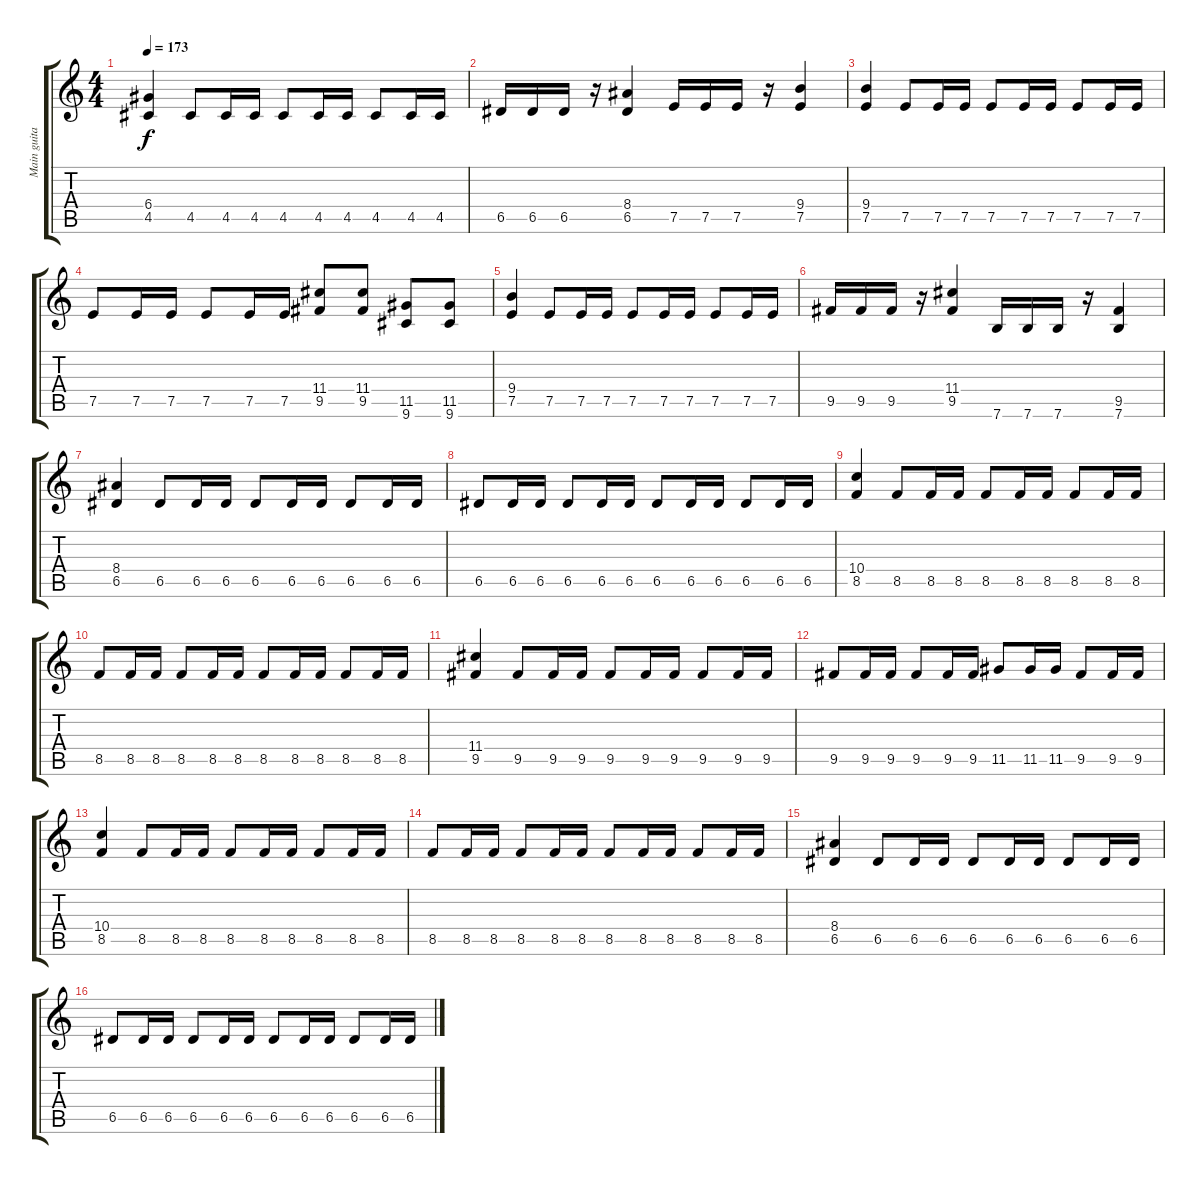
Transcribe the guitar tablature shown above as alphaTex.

\track ("Main guitar" "Main guita") {instrument distortionguitar}
\staff {score tabs}
\tuning (E4 B3 G3 D3 A2 E2) {hide}
\ts (4 4)
\tempo 173
\clef g2
\ks c
(6.4 4.5).4{dy f} 4.5.8 4.5.16 4.5.16 4.5.8 4.5.16 4.5.16 4.5.8 4.5.16 4.5.16 |
6.5.16 6.5.16 6.5.16 r.16 (8.4 6.5).4 7.5.16 7.5.16 7.5.16 r.16 (9.4 7.5).4 |
(9.4 7.5).4 7.5.8 7.5.16 7.5.16 7.5.8 7.5.16 7.5.16 7.5.8 7.5.16 7.5.16 |
7.5.8 7.5.16 7.5.16 7.5.8 7.5.16 7.5.16 (11.4 9.5).8 (11.4 9.5).8 (11.5 9.6).8 (11.5 9.6).8 |
(9.4 7.5).4 7.5.8 7.5.16 7.5.16 7.5.8 7.5.16 7.5.16 7.5.8 7.5.16 7.5.16 |
9.5.16 9.5.16 9.5.16 r.16 (11.4 9.5).4 7.6.16 7.6.16 7.6.16 r.16 (9.5 7.6).4 |
(8.4 6.5).4 6.5.8 6.5.16 6.5.16 6.5.8 6.5.16 6.5.16 6.5.8 6.5.16 6.5.16 |
6.5.8 6.5.16 6.5.16 6.5.8 6.5.16 6.5.16 6.5.8 6.5.16 6.5.16 6.5.8 6.5.16 6.5.16 |
(10.4 8.5).4 8.5.8 8.5.16 8.5.16 8.5.8 8.5.16 8.5.16 8.5.8 8.5.16 8.5.16 |
8.5.8 8.5.16 8.5.16 8.5.8 8.5.16 8.5.16 8.5.8 8.5.16 8.5.16 8.5.8 8.5.16 8.5.16 |
(11.4 9.5).4 9.5.8 9.5.16 9.5.16 9.5.8 9.5.16 9.5.16 9.5.8 9.5.16 9.5.16 |
9.5.8 9.5.16 9.5.16 9.5.8 9.5.16 9.5.16 11.5.8 11.5.16 11.5.16 9.5.8 9.5.16 9.5.16 |
(10.4 8.5).4 8.5.8 8.5.16 8.5.16 8.5.8 8.5.16 8.5.16 8.5.8 8.5.16 8.5.16 |
8.5.8 8.5.16 8.5.16 8.5.8 8.5.16 8.5.16 8.5.8 8.5.16 8.5.16 8.5.8 8.5.16 8.5.16 |
(8.4 6.5).4 6.5.8 6.5.16 6.5.16 6.5.8 6.5.16 6.5.16 6.5.8 6.5.16 6.5.16 |
6.5.8 6.5.16 6.5.16 6.5.8 6.5.16 6.5.16 6.5.8 6.5.16 6.5.16 6.5.8 6.5.16 6.5.16
